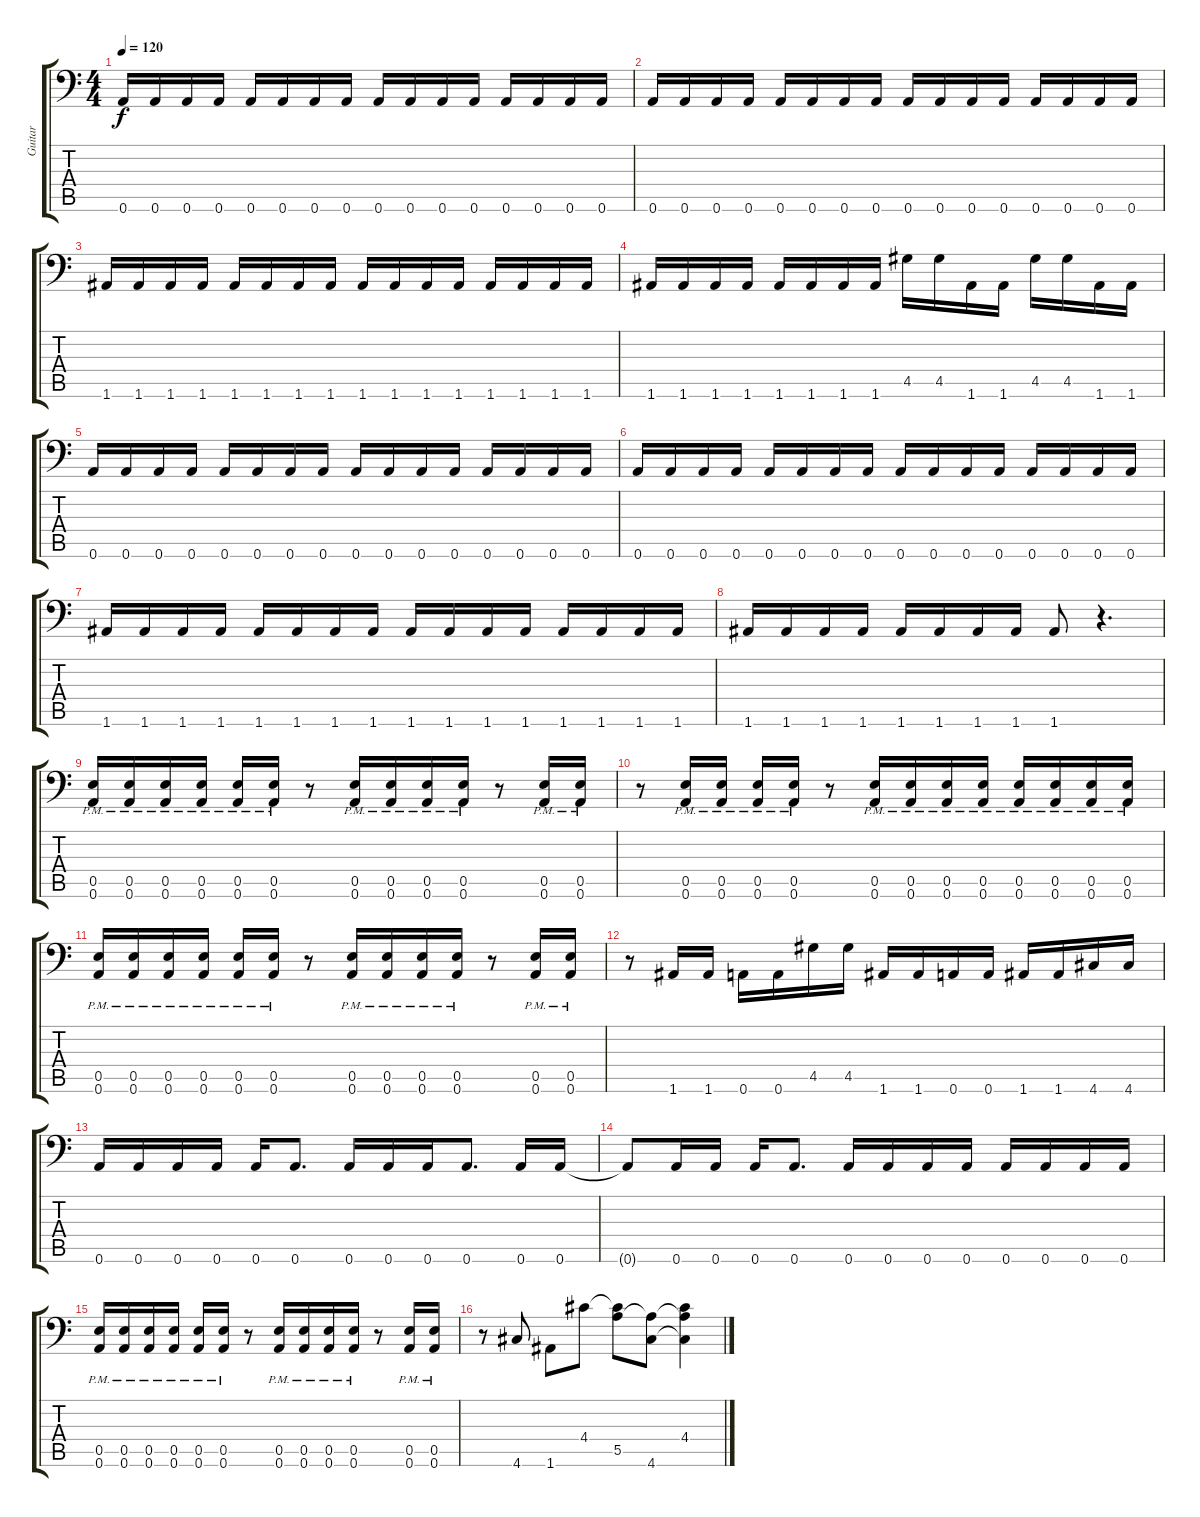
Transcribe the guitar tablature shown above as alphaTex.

\track ("Guitar" "Guitar") {instrument distortionguitar}
\staff {score tabs}
\tuning (B3 Gb3 D3 A2 E2 A1) {hide}
\ts (4 4)
\tempo 120
\clef f4
\ks c
0.6.16{dy f} 0.6.16 0.6.16 0.6.16 0.6.16 0.6.16 0.6.16 0.6.16 0.6.16 0.6.16 0.6.16 0.6.16 0.6.16 0.6.16 0.6.16 0.6.16 |
0.6.16 0.6.16 0.6.16 0.6.16 0.6.16 0.6.16 0.6.16 0.6.16 0.6.16 0.6.16 0.6.16 0.6.16 0.6.16 0.6.16 0.6.16 0.6.16 |
1.6.16 1.6.16 1.6.16 1.6.16 1.6.16 1.6.16 1.6.16 1.6.16 1.6.16 1.6.16 1.6.16 1.6.16 1.6.16 1.6.16 1.6.16 1.6.16 |
1.6.16 1.6.16 1.6.16 1.6.16 1.6.16 1.6.16 1.6.16 1.6.16 4.5.16 4.5.16 1.6.16 1.6.16 4.5.16 4.5.16 1.6.16 1.6.16 |
0.6.16 0.6.16 0.6.16 0.6.16 0.6.16 0.6.16 0.6.16 0.6.16 0.6.16 0.6.16 0.6.16 0.6.16 0.6.16 0.6.16 0.6.16 0.6.16 |
0.6.16 0.6.16 0.6.16 0.6.16 0.6.16 0.6.16 0.6.16 0.6.16 0.6.16 0.6.16 0.6.16 0.6.16 0.6.16 0.6.16 0.6.16 0.6.16 |
1.6.16 1.6.16 1.6.16 1.6.16 1.6.16 1.6.16 1.6.16 1.6.16 1.6.16 1.6.16 1.6.16 1.6.16 1.6.16 1.6.16 1.6.16 1.6.16 |
1.6.16 1.6.16 1.6.16 1.6.16 1.6.16 1.6.16 1.6.16 1.6.16 1.6.8 r.4{d} |
(0.5{pm} 0.6{pm}).16 (0.5{pm} 0.6{pm}).16 (0.5{pm} 0.6{pm}).16 (0.5{pm} 0.6{pm}).16 (0.5{pm} 0.6{pm}).16 (0.5{pm} 0.6{pm}).16 r.8 (0.5{pm} 0.6{pm}).16 (0.5{pm} 0.6{pm}).16 (0.5{pm} 0.6{pm}).16 (0.5{pm} 0.6{pm}).16 r.8 (0.5{pm} 0.6{pm}).16 (0.5{pm} 0.6{pm}).16 |
r.8 (0.5{pm} 0.6{pm}).16 (0.5{pm} 0.6{pm}).16 (0.5{pm} 0.6{pm}).16 (0.5{pm} 0.6{pm}).16 r.8 (0.5{pm} 0.6{pm}).16 (0.5{pm} 0.6{pm}).16 (0.5{pm} 0.6{pm}).16 (0.5{pm} 0.6{pm}).16 (0.5{pm} 0.6{pm}).16 (0.5{pm} 0.6{pm}).16 (0.5{pm} 0.6{pm}).16 (0.5{pm} 0.6{pm}).16 |
(0.5{pm} 0.6{pm}).16 (0.5{pm} 0.6{pm}).16 (0.5{pm} 0.6{pm}).16 (0.5{pm} 0.6{pm}).16 (0.5{pm} 0.6{pm}).16 (0.5{pm} 0.6{pm}).16 r.8 (0.5{pm} 0.6{pm}).16 (0.5{pm} 0.6{pm}).16 (0.5{pm} 0.6{pm}).16 (0.5{pm} 0.6{pm}).16 r.8 (0.5{pm} 0.6{pm}).16 (0.5{pm} 0.6{pm}).16 |
r.8 1.6.16 1.6.16 0.6.16 0.6.16 4.5.16 4.5.16 1.6.16 1.6.16 0.6.16 0.6.16 1.6.16 1.6.16 4.6.16 4.6.16 |
0.6.16 0.6.16 0.6.16 0.6.16 0.6.16 0.6.8{d} 0.6.16 0.6.16 0.6.16 0.6.8{d} 0.6.16 0.6.16 |
0.6{t}.8 0.6.16 0.6.16 0.6.16 0.6.8{d} 0.6.16 0.6.16 0.6.16 0.6.16 0.6.16 0.6.16 0.6.16 0.6.16 |
(0.5{pm} 0.6{pm}).16 (0.5{pm} 0.6{pm}).16 (0.5{pm} 0.6{pm}).16 (0.5{pm} 0.6{pm}).16 (0.5{pm} 0.6{pm}).16 (0.5{pm} 0.6{pm}).16 r.8 (0.5{pm} 0.6{pm}).16 (0.5{pm} 0.6{pm}).16 (0.5{pm} 0.6{pm}).16 (0.5{pm} 0.6{pm}).16 r.8 (0.5{pm} 0.6{pm}).16 (0.5{pm} 0.6{pm}).16 |
r.8 4.6.8 1.6.8 4.4.8 (4.4{t} 5.5).8 (5.5{t} 4.6).8 (4.4 5.5{t} 4.6{t}).4
